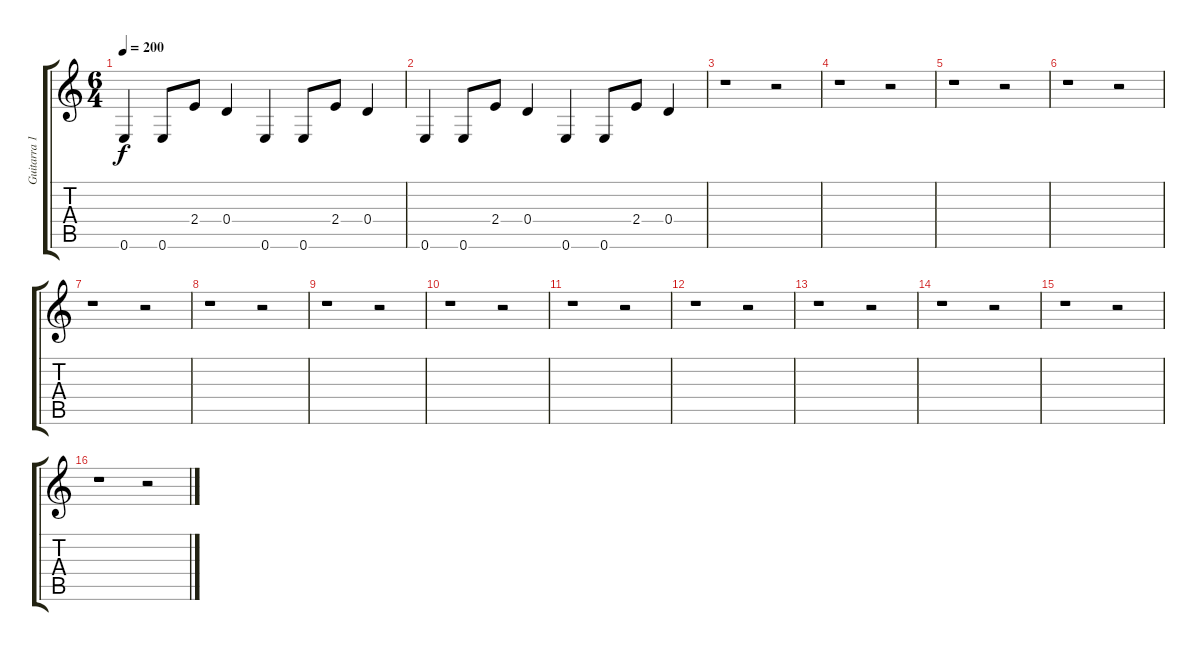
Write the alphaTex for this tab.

\track ("Guitarra 1" "Guitarra 1") {instrument electricguitarclean}
\staff {score tabs}
\tuning (E4 B3 G3 D3 A2 E2) {hide}
\ts (6 4)
\tempo 200
\clef g2
\ks c
0.6.4{dy f} 0.6.8 2.4.8 0.4.4 0.6.4 0.6.8 2.4.8 0.4.4 |
0.6.4 0.6.8 2.4.8 0.4.4 0.6.4 0.6.8 2.4.8 0.4.4 |
r.1 r.2 |
r.1 r.2 |
r.1 r.2 |
r.1 r.2 |
r.1 r.2 |
r.1 r.2 |
r.1 r.2 |
r.1 r.2 |
r.1 r.2 |
r.1 r.2 |
r.1 r.2 |
r.1 r.2 |
r.1 r.2 |
r.1 r.2
